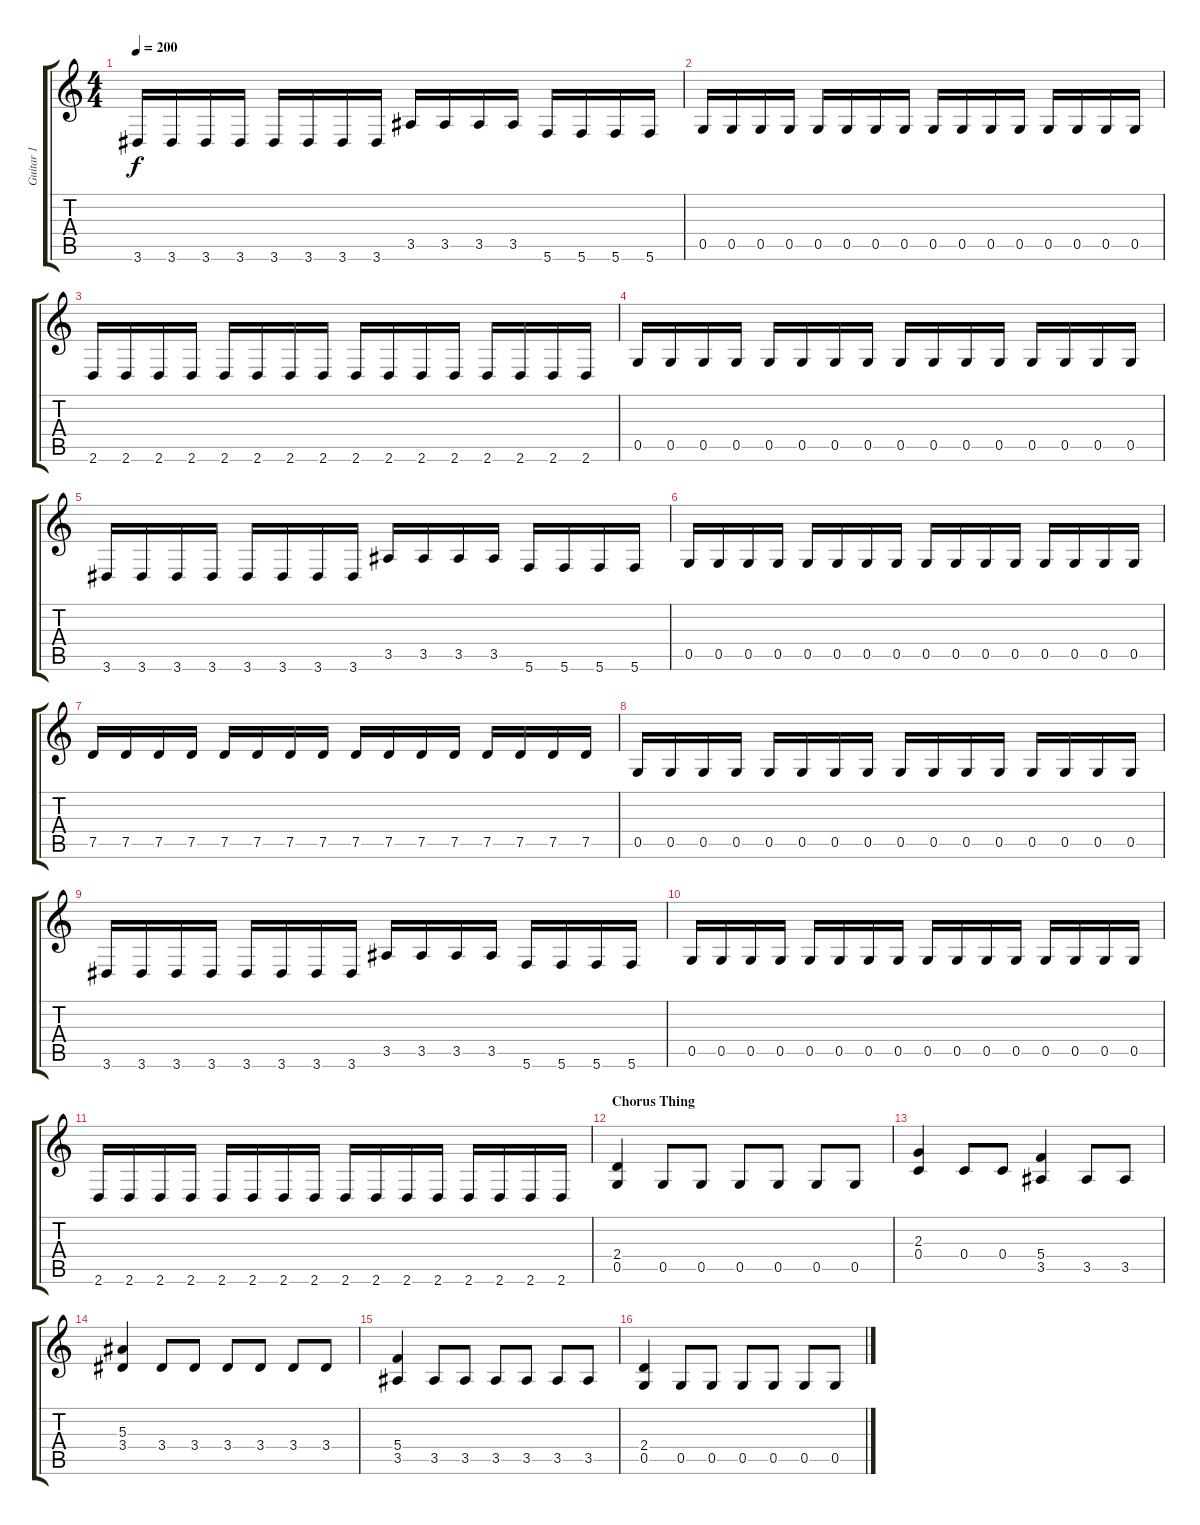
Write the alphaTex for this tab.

\track ("Guitar 1" "Guitar 1") {instrument overdrivenguitar}
\staff {score tabs}
\tuning (D4 A3 F3 C3 G2 C2) {hide}
\ts (4 4)
\tempo 200
\clef g2
\ks c
3.6.16{dy f} 3.6.16 3.6.16 3.6.16 3.6.16 3.6.16 3.6.16 3.6.16 3.5.16 3.5.16 3.5.16 3.5.16 5.6.16 5.6.16 5.6.16 5.6.16 |
0.5.16 0.5.16 0.5.16 0.5.16 0.5.16 0.5.16 0.5.16 0.5.16 0.5.16 0.5.16 0.5.16 0.5.16 0.5.16 0.5.16 0.5.16 0.5.16 |
2.6.16 2.6.16 2.6.16 2.6.16 2.6.16 2.6.16 2.6.16 2.6.16 2.6.16 2.6.16 2.6.16 2.6.16 2.6.16 2.6.16 2.6.16 2.6.16 |
0.5.16 0.5.16 0.5.16 0.5.16 0.5.16 0.5.16 0.5.16 0.5.16 0.5.16 0.5.16 0.5.16 0.5.16 0.5.16 0.5.16 0.5.16 0.5.16 |
3.6.16 3.6.16 3.6.16 3.6.16 3.6.16 3.6.16 3.6.16 3.6.16 3.5.16 3.5.16 3.5.16 3.5.16 5.6.16 5.6.16 5.6.16 5.6.16 |
0.5.16 0.5.16 0.5.16 0.5.16 0.5.16 0.5.16 0.5.16 0.5.16 0.5.16 0.5.16 0.5.16 0.5.16 0.5.16 0.5.16 0.5.16 0.5.16 |
7.5.16 7.5.16 7.5.16 7.5.16 7.5.16 7.5.16 7.5.16 7.5.16 7.5.16 7.5.16 7.5.16 7.5.16 7.5.16 7.5.16 7.5.16 7.5.16 |
0.5.16 0.5.16 0.5.16 0.5.16 0.5.16 0.5.16 0.5.16 0.5.16 0.5.16 0.5.16 0.5.16 0.5.16 0.5.16 0.5.16 0.5.16 0.5.16 |
3.6.16 3.6.16 3.6.16 3.6.16 3.6.16 3.6.16 3.6.16 3.6.16 3.5.16 3.5.16 3.5.16 3.5.16 5.6.16 5.6.16 5.6.16 5.6.16 |
0.5.16 0.5.16 0.5.16 0.5.16 0.5.16 0.5.16 0.5.16 0.5.16 0.5.16 0.5.16 0.5.16 0.5.16 0.5.16 0.5.16 0.5.16 0.5.16 |
2.6.16 2.6.16 2.6.16 2.6.16 2.6.16 2.6.16 2.6.16 2.6.16 2.6.16 2.6.16 2.6.16 2.6.16 2.6.16 2.6.16 2.6.16 2.6.16 |
\section ("" "Chorus Thing")
(2.4 0.5).4 0.5.8 0.5.8 0.5.8 0.5.8 0.5.8 0.5.8 |
(2.3 0.4).4 0.4.8 0.4.8 (5.4 3.5).4 3.5.8 3.5.8 |
(5.3 3.4).4 3.4.8 3.4.8 3.4.8 3.4.8 3.4.8 3.4.8 |
(5.4 3.5).4 3.5.8 3.5.8 3.5.8 3.5.8 3.5.8 3.5.8 |
(2.4 0.5).4 0.5.8 0.5.8 0.5.8 0.5.8 0.5.8 0.5.8
